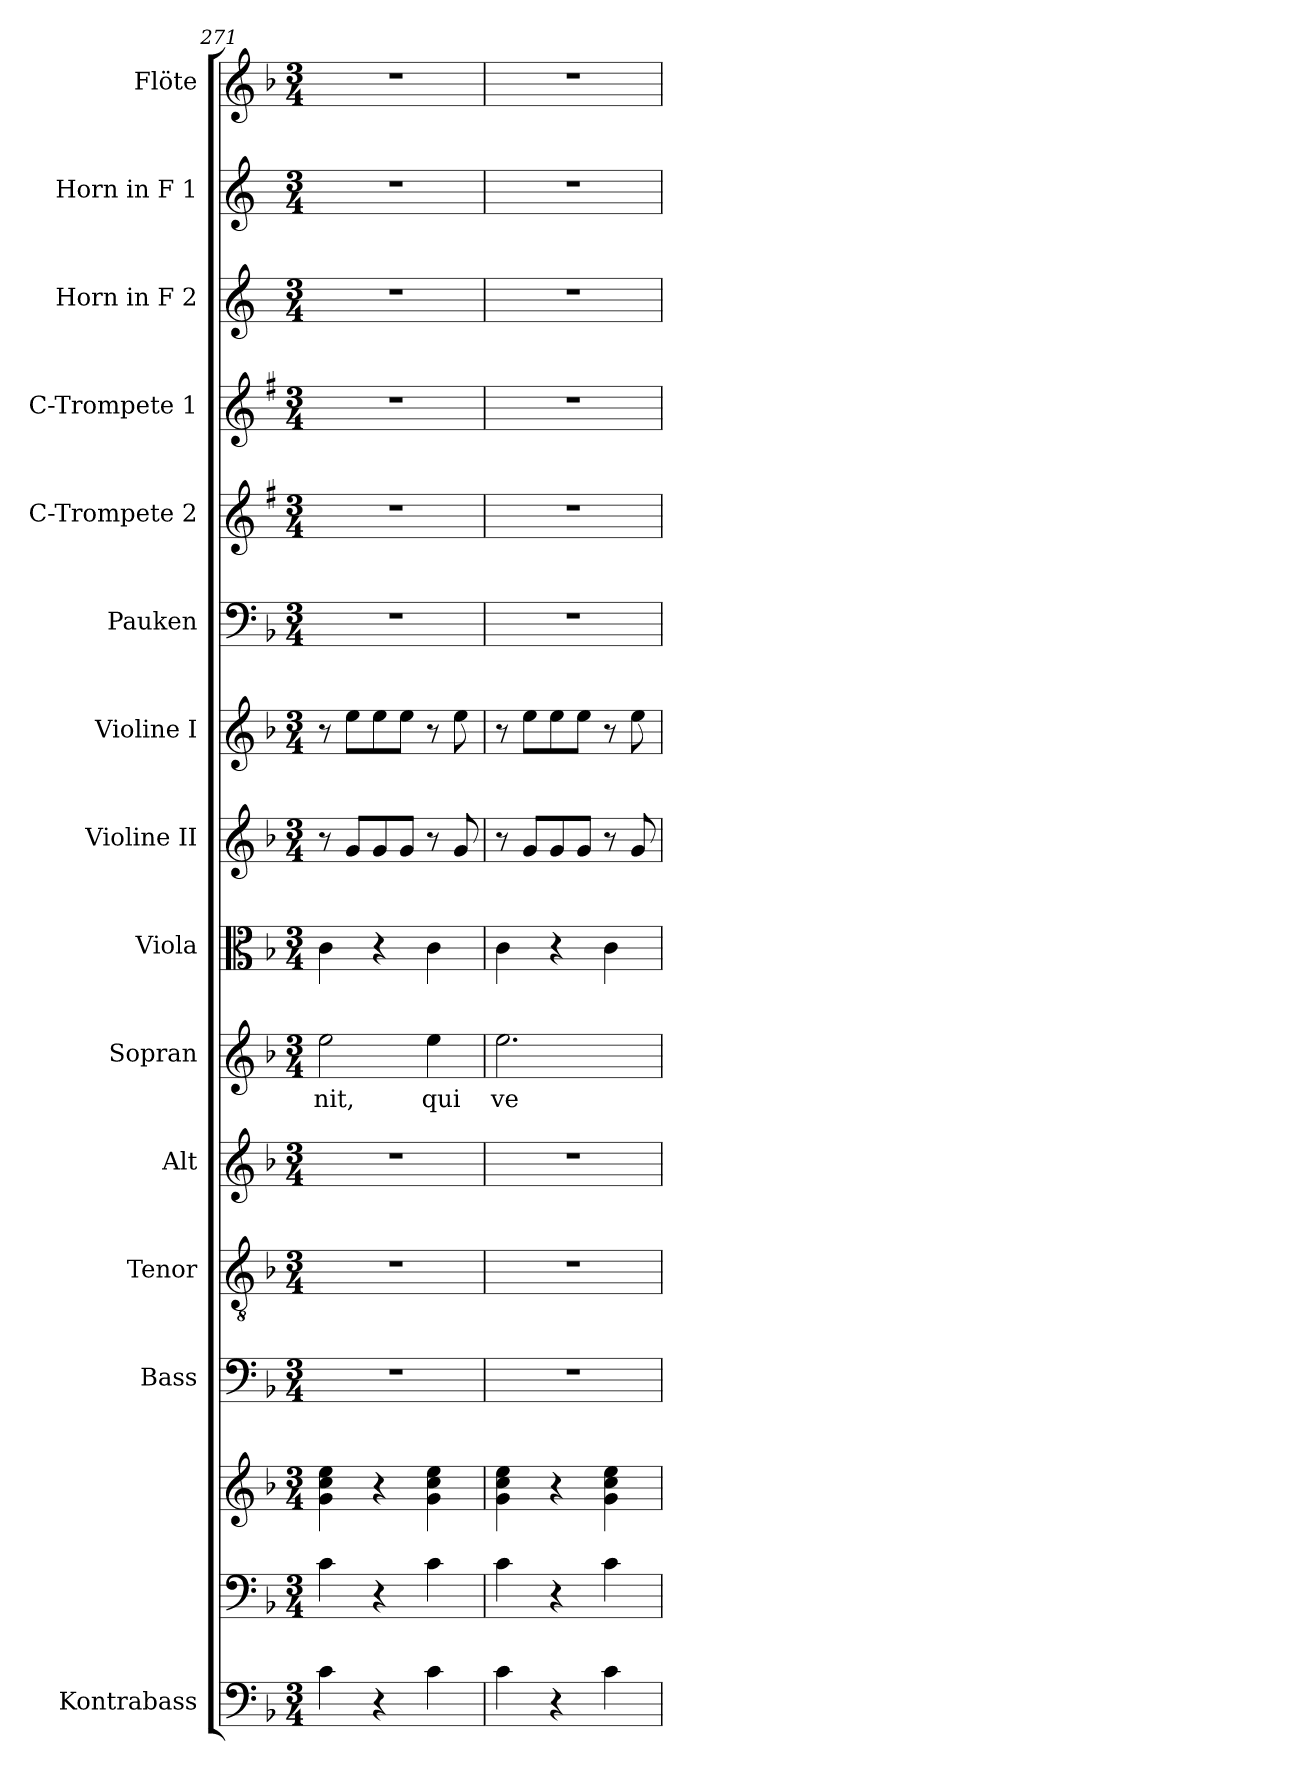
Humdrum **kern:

**kern	**kern	**kern	**kern	**kern	**kern	**kern	**text	**kern	**kern	**kern	**kern	**kern	**kern	**kern	**kern	**kern
*part15	*part14	*part14	*part13	*part12	*part11	*part10	*part10	*part9	*part8	*part7	*part6	*part5	*part4	*part3	*part2	*part1
*staff16	*staff15	*staff14	*staff13	*staff12	*staff11	*staff10	*staff10	*staff9	*staff8	*staff7	*staff6	*staff5	*staff4	*staff3	*staff2	*staff1
*I"Kontrabass	*	*	*I"Bass	*I"Tenor	*I"Alt	*I"Sopran	*	*I"Viola	*I"Violine II	*I"Violine I	*I"Pauken	*I"C-Trompete 2	*I"C-Trompete 1	*I"Horn in F 2	*I"Horn in F 1	*I"Flöte
*I'Kb.	*	*	*I'B.	*I'T.	*I'A.	*I'S.	*	*I'Vla.	*I'Vl. II	*I'Vl. I	*I'Pk.	*I'C Trp. 2	*I'C Trp. 1	*	*	*I'Fl.
*clefF4	*clefF4	*clefG2	*clefF4	*clefGv2	*clefG2	*clefG2	*	*clefC3	*clefG2	*clefG2	*clefF4	*clefG2	*clefG2	*clefG2	*clefG2	*clefG2
*ITrd7c12	*	*	*	*	*	*	*	*	*	*	*	*ITrd1c2	*ITrd1c2	*ITrd4c7	*ITrd4c7	*
*k[b-]	*k[b-]	*k[b-]	*k[b-]	*k[b-]	*k[b-]	*k[b-]	*	*k[b-]	*k[b-]	*k[b-]	*k[b-]	*k[b-]	*k[b-]	*k[b-]	*k[b-]	*k[b-]
*F:	*F:	*F:	*F:	*F:	*F:	*F:	*	*F:	*F:	*F:	*F:	*F:	*F:	*F:	*F:	*F:
*M3/4	*M3/4	*M3/4	*M3/4	*M3/4	*M3/4	*M3/4	*	*M3/4	*M3/4	*M3/4	*M3/4	*M3/4	*M3/4	*M3/4	*M3/4	*M3/4
=271	=271	=271	=271	=271	=271	=271	=271	=271	=271	=271	=271	=271	=271	=271	=271	=271
!	!	!	!	!	!	!	!LO:LY:b	!	!	!	!	!	!	!	!	!
4C\	4c\	4g\ 4cc\ 4ee\	2.r	2.r	2.r	2ee\	-nit,	4c\	8r	8r	2.r	2.r	2.r	2.r	2.r	2.r
.	.	.	.	.	.	.	.	.	8g/L	8ee\L	.	.	.	.	.	.
4r	4r	4r	.	.	.	.	.	4r	8g/	8ee\	.	.	.	.	.	.
.	.	.	.	.	.	.	.	.	8g/J	8ee\J	.	.	.	.	.	.
!	!	!	!	!	!	!	!LO:LY:b	!	!	!	!	!	!	!	!	!
4C\	4c\	4g\ 4cc\ 4ee\	.	.	.	4ee\	qui	4c\	8r	8r	.	.	.	.	.	.
.	.	.	.	.	.	.	.	.	8g/	8ee\	.	.	.	.	.	.
=272	=272	=272	=272	=272	=272	=272	=272	=272	=272	=272	=272	=272	=272	=272	=272	=272
!	!	!	!	!	!	!	!LO:LY:b	!	!	!	!	!	!	!	!	!
4C\	4c\	4g\ 4cc\ 4ee\	2.r	2.r	2.r	2.ee\	ve-	4c\	8r	8r	2.r	2.r	2.r	2.r	2.r	2.r
.	.	.	.	.	.	.	.	.	8g/L	8ee\L	.	.	.	.	.	.
4r	4r	4r	.	.	.	.	.	4r	8g/	8ee\	.	.	.	.	.	.
.	.	.	.	.	.	.	.	.	8g/J	8ee\J	.	.	.	.	.	.
4C\	4c\	4g\ 4cc\ 4ee\	.	.	.	.	.	4c\	8r	8r	.	.	.	.	.	.
.	.	.	.	.	.	.	.	.	8g/	8ee\	.	.	.	.	.	.
=	=	=	=	=	=	=	=	=	=	=	=	=	=	=	=	=
*-	*-	*-	*-	*-	*-	*-	*-	*-	*-	*-	*-	*-	*-	*-	*-	*-
